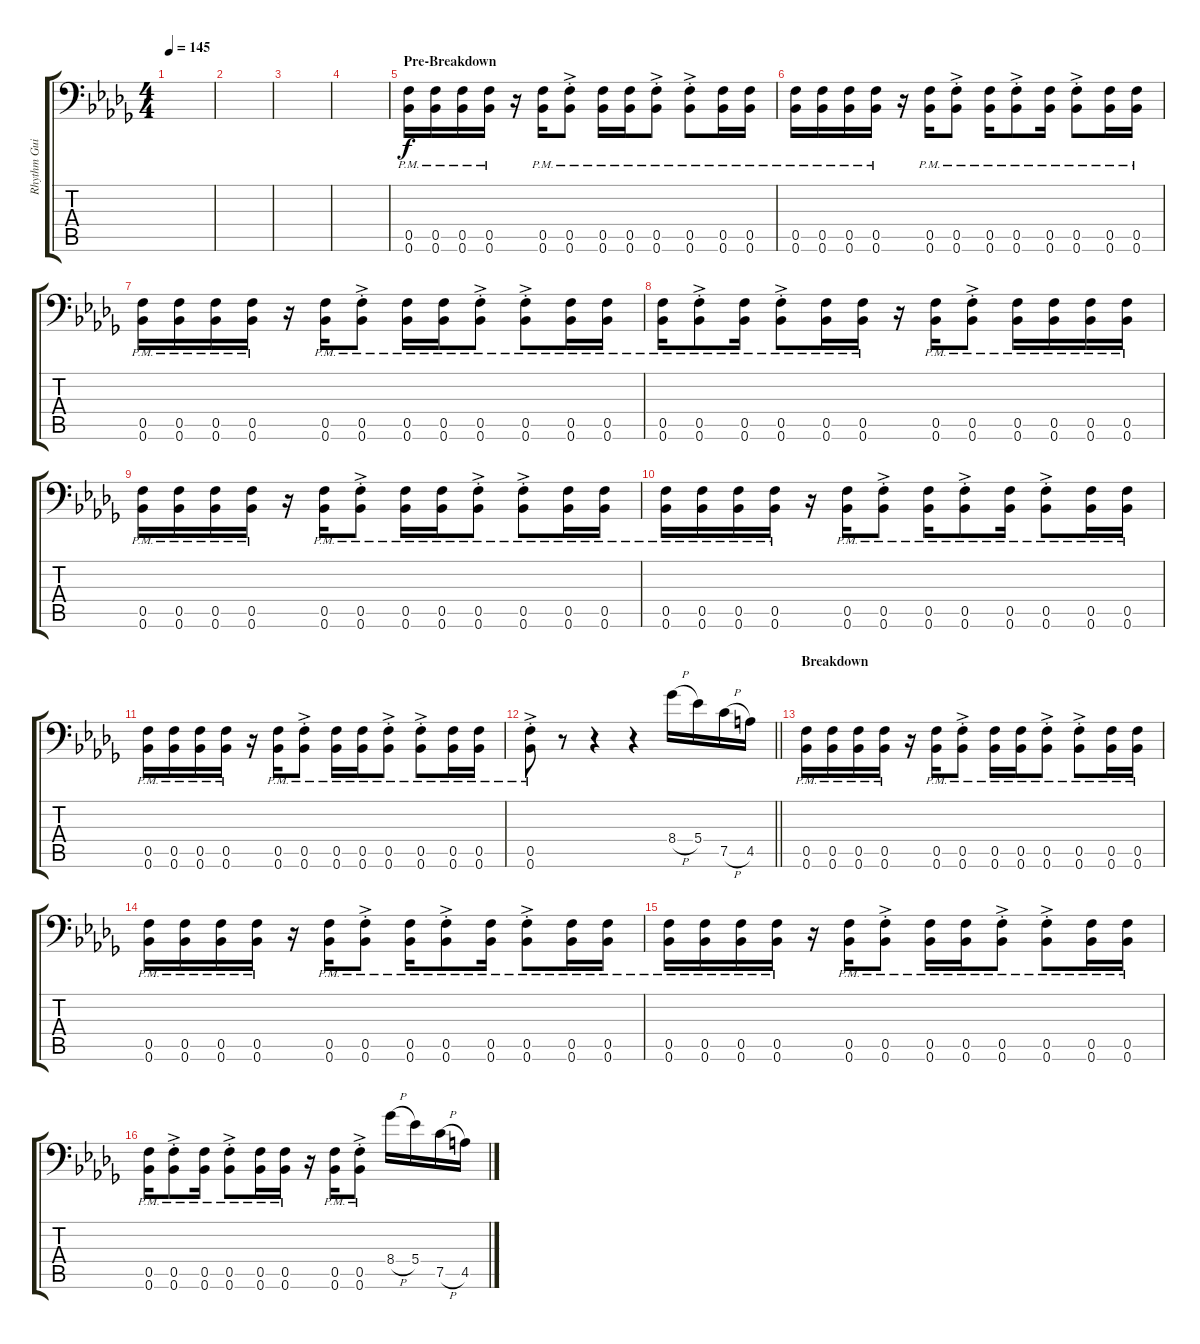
\track ("Rhythm Guitar Left" "Rhythm Gui") {instrument distortionguitar}
\staff {score tabs}
\tuning (C4 G3 Eb3 Bb2 F2 Bb1) {hide}
\ts (4 4)
\tempo 145
\clef f4
\ks bbminor
|
|
|
|
\section ("" "Pre-Breakdown")
(0.5{pm} 0.6{pm}).16 (0.5{pm} 0.6{pm}).16 (0.5{pm} 0.6{pm}).16 (0.5{pm} 0.6{pm}).16 r.16 (0.5{pm} 0.6{pm}).16 (0.5{ac pm st} 0.6{ac pm st}).8 (0.5{pm} 0.6{pm}).16 (0.5{pm} 0.6{pm}).16 (0.5{ac pm st} 0.6{ac pm st}).8 (0.5{ac pm st} 0.6{ac pm st}).8 (0.5{pm} 0.6{pm}).16 (0.5{pm} 0.6{pm}).16 |
(0.5{pm} 0.6{pm}).16 (0.5{pm} 0.6{pm}).16 (0.5{pm} 0.6{pm}).16 (0.5{pm} 0.6{pm}).16 r.16 (0.5{pm} 0.6{pm}).16 (0.5{ac pm st} 0.6{ac pm st}).8 (0.5{pm} 0.6{pm}).16 (0.5{ac pm st} 0.6{ac pm st}).8 (0.5{pm} 0.6{pm}).16 (0.5{ac pm st} 0.6{ac pm st}).8 (0.5{pm} 0.6{pm}).16 (0.5{pm} 0.6{pm}).16 |
(0.5{pm} 0.6{pm}).16 (0.5{pm} 0.6{pm}).16 (0.5{pm} 0.6{pm}).16 (0.5{pm} 0.6{pm}).16 r.16 (0.5{pm} 0.6{pm}).16 (0.5{ac pm st} 0.6{ac pm st}).8 (0.5{pm} 0.6{pm}).16 (0.5{pm} 0.6{pm}).16 (0.5{ac pm st} 0.6{ac pm st}).8 (0.5{ac pm st} 0.6{ac pm st}).8 (0.5{pm} 0.6{pm}).16 (0.5{pm} 0.6{pm}).16 |
(0.5{pm} 0.6{pm}).16 (0.5{ac pm st} 0.6{ac pm st}).8 (0.5{pm} 0.6{pm}).16 (0.5{ac pm st} 0.6{ac pm st}).8 (0.5{pm} 0.6{pm}).16 (0.5{pm} 0.6{pm}).16 r.16 (0.5{pm} 0.6{pm}).16 (0.5{ac pm st} 0.6{ac pm st}).8 (0.5{pm} 0.6{pm}).16 (0.5{pm} 0.6{pm}).16 (0.5{pm} 0.6{pm}).16 (0.5{pm} 0.6{pm}).16 |
(0.5{pm} 0.6{pm}).16 (0.5{pm} 0.6{pm}).16 (0.5{pm} 0.6{pm}).16 (0.5{pm} 0.6{pm}).16 r.16 (0.5{pm} 0.6{pm}).16 (0.5{ac pm st} 0.6{ac pm st}).8 (0.5{pm} 0.6{pm}).16 (0.5{pm} 0.6{pm}).16 (0.5{ac pm st} 0.6{ac pm st}).8 (0.5{ac pm st} 0.6{ac pm st}).8 (0.5{pm} 0.6{pm}).16 (0.5{pm} 0.6{pm}).16 |
(0.5{pm} 0.6{pm}).16 (0.5{pm} 0.6{pm}).16 (0.5{pm} 0.6{pm}).16 (0.5{pm} 0.6{pm}).16 r.16 (0.5{pm} 0.6{pm}).16 (0.5{ac pm st} 0.6{ac pm st}).8 (0.5{pm} 0.6{pm}).16 (0.5{ac pm st} 0.6{ac pm st}).8 (0.5{pm} 0.6{pm}).16 (0.5{ac pm st} 0.6{ac pm st}).8 (0.5{pm} 0.6{pm}).16 (0.5{pm} 0.6{pm}).16 |
(0.5{pm} 0.6{pm}).16 (0.5{pm} 0.6{pm}).16 (0.5{pm} 0.6{pm}).16 (0.5{pm} 0.6{pm}).16 r.16 (0.5{pm} 0.6{pm}).16 (0.5{ac pm st} 0.6{ac pm st}).8 (0.5{pm} 0.6{pm}).16 (0.5{pm} 0.6{pm}).16 (0.5{ac pm st} 0.6{ac pm st}).8 (0.5{ac pm st} 0.6{ac pm st}).8 (0.5{pm} 0.6{pm}).16 (0.5{pm} 0.6{pm}).16 |
\barLineRight lightlight
(0.5{ac pm st} 0.6{ac pm st}).8 r.8 r.4 r.4 8.4{h}.16 5.4.16 7.5{h}.16 4.5.16 |
\section ("" "Breakdown")
(0.5{pm} 0.6{pm}).16 (0.5{pm} 0.6{pm}).16 (0.5{pm} 0.6{pm}).16 (0.5{pm} 0.6{pm}).16 r.16 (0.5{pm} 0.6{pm}).16 (0.5{ac pm st} 0.6{ac pm st}).8 (0.5{pm} 0.6{pm}).16 (0.5{pm} 0.6{pm}).16 (0.5{ac pm st} 0.6{ac pm st}).8 (0.5{ac pm st} 0.6{ac pm st}).8 (0.5{pm} 0.6{pm}).16 (0.5{pm} 0.6{pm}).16 |
(0.5{pm} 0.6{pm}).16 (0.5{pm} 0.6{pm}).16 (0.5{pm} 0.6{pm}).16 (0.5{pm} 0.6{pm}).16 r.16 (0.5{pm} 0.6{pm}).16 (0.5{ac pm st} 0.6{ac pm st}).8 (0.5{pm} 0.6{pm}).16 (0.5{ac pm st} 0.6{ac pm st}).8 (0.5{pm} 0.6{pm}).16 (0.5{ac pm st} 0.6{ac pm st}).8 (0.5{pm} 0.6{pm}).16 (0.5{pm} 0.6{pm}).16 |
(0.5{pm} 0.6{pm}).16 (0.5{pm} 0.6{pm}).16 (0.5{pm} 0.6{pm}).16 (0.5{pm} 0.6{pm}).16 r.16 (0.5{pm} 0.6{pm}).16 (0.5{ac pm st} 0.6{ac pm st}).8 (0.5{pm} 0.6{pm}).16 (0.5{pm} 0.6{pm}).16 (0.5{ac pm st} 0.6{ac pm st}).8 (0.5{ac pm st} 0.6{ac pm st}).8 (0.5{pm} 0.6{pm}).16 (0.5{pm} 0.6{pm}).16 |
(0.5{pm} 0.6{pm}).16 (0.5{ac pm st} 0.6{ac pm st}).8 (0.5{pm} 0.6{pm}).16 (0.5{ac pm st} 0.6{ac pm st}).8 (0.5{pm} 0.6{pm}).16 (0.5{pm} 0.6{pm}).16 r.16 (0.5{pm} 0.6{pm}).16 (0.5{ac pm st} 0.6{ac pm st}).8 8.4{h}.16 5.4.16 7.5{h}.16 4.5.16
